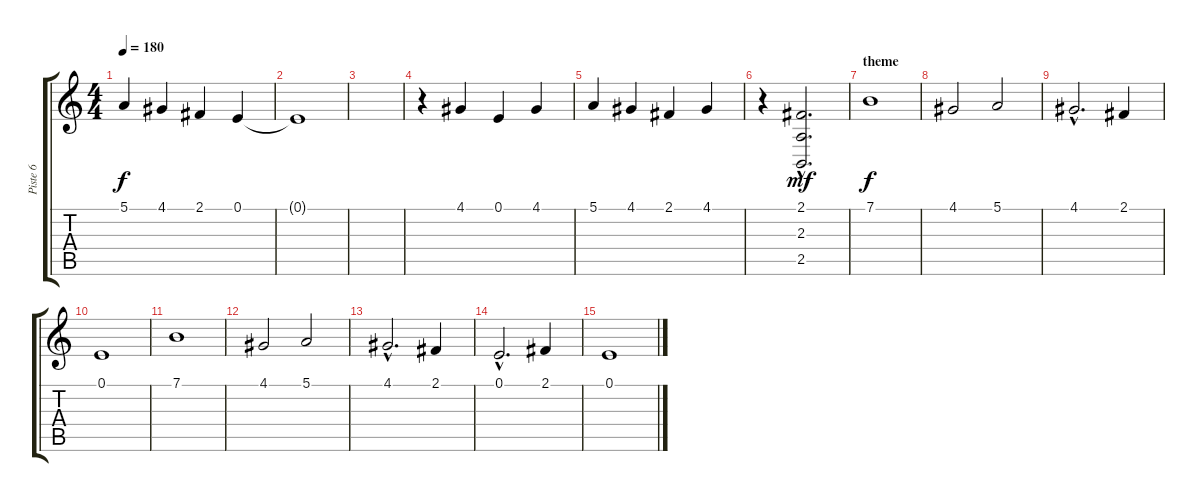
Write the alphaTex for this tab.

\track ("Piste 6" "Piste 6") {instrument choiraahs}
\staff {score tabs}
\tuning (E4 B3 G3 D3 A2 E2) {hide}
\ts (4 4)
\tempo 180
\clef g2
\ks c
5.1.4{dy f} 4.1.4 2.1.4 0.1.4 |
0.1{t}.1 |
|
r.4 4.1.4 0.1.4 4.1.4 |
5.1.4 4.1.4 2.1.4 4.1.4 |
r.4 (2.1{hac} 2.3{hac} 2.5{hac}).2{d dy mf volume 16 instrument reversecymbal} |
\section ("" "theme")
7.1.1{dy f volume 11 instrument choiraahs} |
4.1.2 5.1.2 |
4.1{hac}.2{d} 2.1.4 |
0.1.1 |
7.1.1{volume 11} |
4.1.2 5.1.2 |
4.1{hac}.2{d} 2.1.4 |
0.1{hac}.2{d} 2.1.4 |
0.1.1{volume 0}
